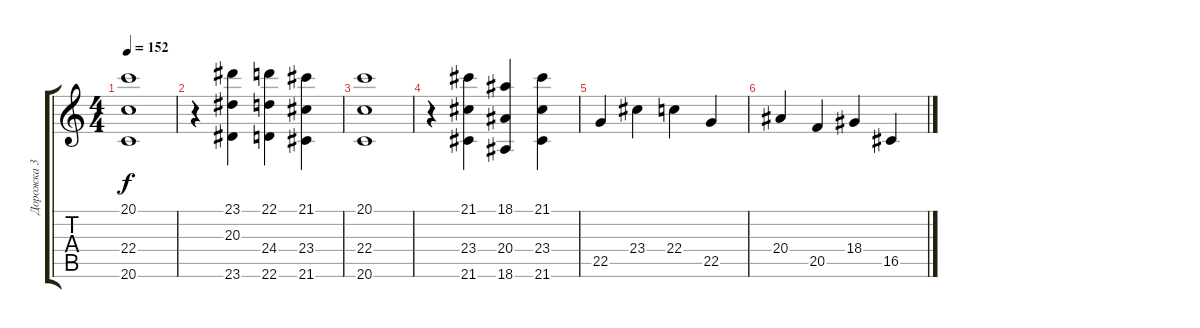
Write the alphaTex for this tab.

\track ("Дорожка 3" "Дорожка 3") {instrument orchestrahit}
\staff {score tabs}
\tuning (E4 B3 G3 D3 A2 E2) {hide}
\ts (4 4)
\tempo 152
\clef g2
\ks c
(20.1 22.4 20.6).1{dy f} |
r.4 (23.1 20.3 23.6).4 (22.1 24.4 22.6).4 (21.1 23.4 21.6).4 |
(20.1 22.4 20.6).1 |
r.4 (21.1 23.4 21.6).4 (18.1 20.4 18.6).4 (21.1 23.4 21.6).4 |
22.5.4 23.4.4 22.4.4 22.5.4 |
20.4.4 20.5.4 18.4.4 16.5.4
